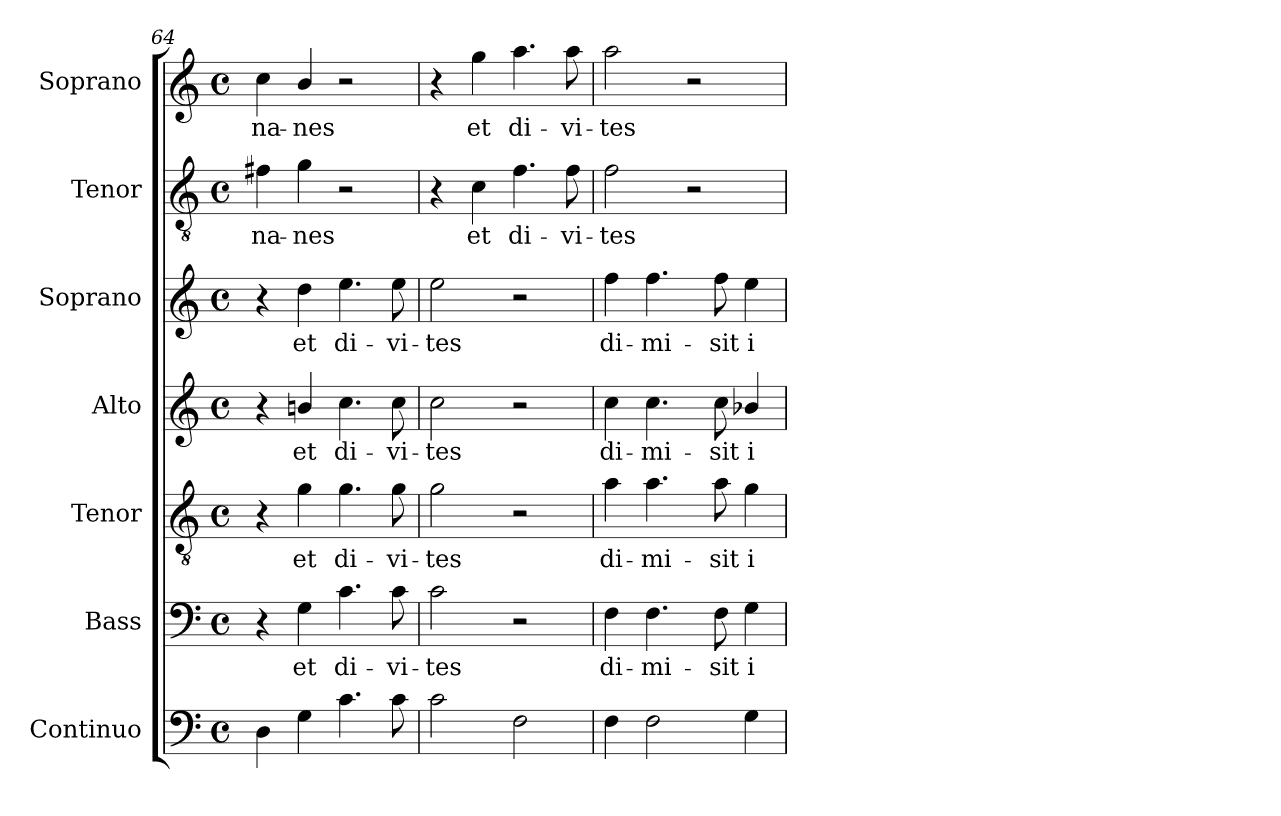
**kern	**kern	**text	**kern	**text	**kern	**text	**kern	**text	**kern	**text	**kern	**text
*part7	*part6	*part6	*part5	*part5	*part4	*part4	*part3	*part3	*part2	*part2	*part1	*part1
*staff7	*staff6	*staff6	*staff5	*staff5	*staff4	*staff4	*staff3	*staff3	*staff2	*staff2	*staff1	*staff1
*I"Continuo	*I"Bass	*	*I"Tenor	*	*I"Alto	*	*I"Soprano	*	*I"Tenor	*	*I"Soprano	*
*I'Cont.	*I'B.	*	*I'T.	*	*I'A.	*	*I'S.	*	*I'T.	*	*I'S.	*
*clefF4	*clefF4	*	*clefGv2	*	*clefG2	*	*clefG2	*	*clefGv2	*	*clefG2	*
*	*	*	*ITrd7c12	*	*	*	*	*	*ITrd7c12	*	*	*
*k[]	*k[]	*	*k[]	*	*k[]	*	*k[]	*	*k[]	*	*k[]	*
*C:	*C:	*	*C:	*	*C:	*	*C:	*	*C:	*	*C:	*
*M4/4	*M4/4	*	*M4/4	*	*M4/4	*	*M4/4	*	*M4/4	*	*M4/4	*
*met(c)	*met(c)	*	*met(c)	*	*met(c)	*	*met(c)	*	*met(c)	*	*met(c)	*
=64	=64	=64	=64	=64	=64	=64	=64	=64	=64	=64	=64	=64
!	!	!	!	!	!	!	!	!	!	!LO:LY:b:color=#000000	!	!
!	!	!	!	!	!	!	!	!	!	!	!	!LO:LY:b:color=#000000
4Di\	4r	.	4r	.	4r	.	4r	.	4F#Xi\	-na-	4cci\	-na-
!	!	!LO:LY:b:color=#000000	!	!	!	!	!	!	!	!	!	!
!	!	!	!	!LO:LY:b:color=#000000	!	!	!	!	!	!	!	!
!	!	!	!	!	!	!LO:LY:b:color=#000000	!	!	!	!	!	!
!	!	!	!	!	!	!	!	!LO:LY:b:color=#000000	!	!	!	!
!	!	!	!	!	!	!	!	!	!	!LO:LY:b:color=#000000	!	!
!	!	!	!	!	!	!	!	!	!	!	!	!LO:LY:b:color=#000000
4Gi\	4Gi\	et	4Gi\	et	4bni/	et	4ddi\	et	4Gi\	-nes	4bi/	-nes
!	!	!LO:LY:b:color=#000000	!	!	!	!	!	!	!	!	!	!
!	!	!	!	!LO:LY:b:color=#000000	!	!	!	!	!	!	!	!
!	!	!	!	!	!	!LO:LY:b:color=#000000	!	!	!	!	!	!
!	!	!	!	!	!	!	!	!LO:LY:b:color=#000000	!	!	!	!
4.ci\	4.ci\	di-	4.Gi\	di-	4.cci\	di-	4.eei\	di-	2r	.	2r	.
!	!	!LO:LY:b:color=#000000	!	!	!	!	!	!	!	!	!	!
!	!	!	!	!LO:LY:b:color=#000000	!	!	!	!	!	!	!	!
!	!	!	!	!	!	!LO:LY:b:color=#000000	!	!	!	!	!	!
!	!	!	!	!	!	!	!	!LO:LY:b:color=#000000	!	!	!	!
8ci\	8ci\	-vi-	8Gi\	-vi-	8cci\	-vi-	8eei\	-vi-	.	.	.	.
=65	=65	=65	=65	=65	=65	=65	=65	=65	=65	=65	=65	=65
!	!	!LO:LY:b:color=#000000	!	!	!	!	!	!	!	!	!	!
!	!	!	!	!LO:LY:b:color=#000000	!	!	!	!	!	!	!	!
!	!	!	!	!	!	!LO:LY:b:color=#000000	!	!	!	!	!	!
!	!	!	!	!	!	!	!	!LO:LY:b:color=#000000	!	!	!	!
2ci\	2ci\	-tes	2Gi\	-tes	2cci\	-tes	2eei\	-tes	4r	.	4r	.
!	!	!	!	!	!	!	!	!	!	!LO:LY:b:color=#000000	!	!
!	!	!	!	!	!	!	!	!	!	!	!	!LO:LY:b:color=#000000
.	.	.	.	.	.	.	.	.	4Ci\	et	4ggi\	et
!	!	!	!	!	!	!	!	!	!	!LO:LY:b:color=#000000	!	!
!	!	!	!	!	!	!	!	!	!	!	!	!LO:LY:b:color=#000000
2Fi\	2r	.	2r	.	2r	.	2r	.	4.Fi\	di-	4.aai\	di-
!	!	!	!	!	!	!	!	!	!	!LO:LY:b:color=#000000	!	!
!	!	!	!	!	!	!	!	!	!	!	!	!LO:LY:b:color=#000000
.	.	.	.	.	.	.	.	.	8Fi\	-vi-	8aai\	-vi-
=66	=66	=66	=66	=66	=66	=66	=66	=66	=66	=66	=66	=66
!	!	!LO:LY:b:color=#000000	!	!	!	!	!	!	!	!	!	!
!	!	!	!	!LO:LY:b:color=#000000	!	!	!	!	!	!	!	!
!	!	!	!	!	!	!LO:LY:b:color=#000000	!	!	!	!	!	!
!	!	!	!	!	!	!	!	!LO:LY:b:color=#000000	!	!	!	!
!	!	!	!	!	!	!	!	!	!	!LO:LY:b:color=#000000	!	!
!	!	!	!	!	!	!	!	!	!	!	!	!LO:LY:b:color=#000000
4Fi\	4Fi\	di-	4Ai\	di-	4cci\	di-	4ffi\	di-	2Fi\	-tes	2aai\	-tes
!	!	!LO:LY:b:color=#000000	!	!	!	!	!	!	!	!	!	!
!	!	!	!	!LO:LY:b:color=#000000	!	!	!	!	!	!	!	!
!	!	!	!	!	!	!LO:LY:b:color=#000000	!	!	!	!	!	!
!	!	!	!	!	!	!	!	!LO:LY:b:color=#000000	!	!	!	!
2Fi\	4.Fi\	-mi-	4.Ai\	-mi-	4.cci\	-mi-	4.ffi\	-mi-	.	.	.	.
.	.	.	.	.	.	.	.	.	2r	.	2r	.
!	!	!LO:LY:b:color=#000000	!	!	!	!	!	!	!	!	!	!
!	!	!	!	!LO:LY:b:color=#000000	!	!	!	!	!	!	!	!
!	!	!	!	!	!	!LO:LY:b:color=#000000	!	!	!	!	!	!
!	!	!	!	!	!	!	!	!LO:LY:b:color=#000000	!	!	!	!
.	8Fi\	-sit	8Ai\	-sit	8cci\	-sit	8ffi\	-sit	.	.	.	.
!	!	!LO:LY:b:color=#000000	!	!	!	!	!	!	!	!	!	!
!	!	!	!	!LO:LY:b:color=#000000	!	!	!	!	!	!	!	!
!	!	!	!	!	!	!LO:LY:b:color=#000000	!	!	!	!	!	!
!	!	!	!	!	!	!	!	!LO:LY:b:color=#000000	!	!	!	!
4Gi\	4Gi\	i-	4Gi\	i-	4b-Xi/	i-	4eei\	i-	.	.	.	.
=	=	=	=	=	=	=	=	=	=	=	=	=
*-	*-	*-	*-	*-	*-	*-	*-	*-	*-	*-	*-	*-
